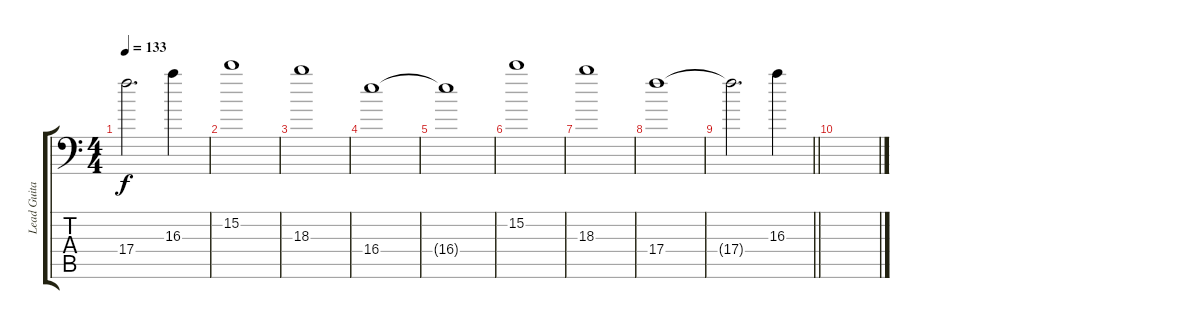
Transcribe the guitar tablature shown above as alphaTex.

\track ("Lead Guitar #2" "Lead Guita") {instrument electricguitarjazz}
\staff {score tabs}
\tuning (D4 A3 F3 C3 G2 A1) {hide}
\ts (4 4)
\tempo 133
\clef f4
\ks c
17.4{t}.2{d dy f} 16.3.4 |
15.2.1 |
18.3.1 |
16.4.1 |
16.4{t}.1 |
15.2.1 |
18.3.1 |
17.4.1 |
\barLineRight lightlight
17.4{t}.2{d} 16.3.4 |
\section ("" "")
